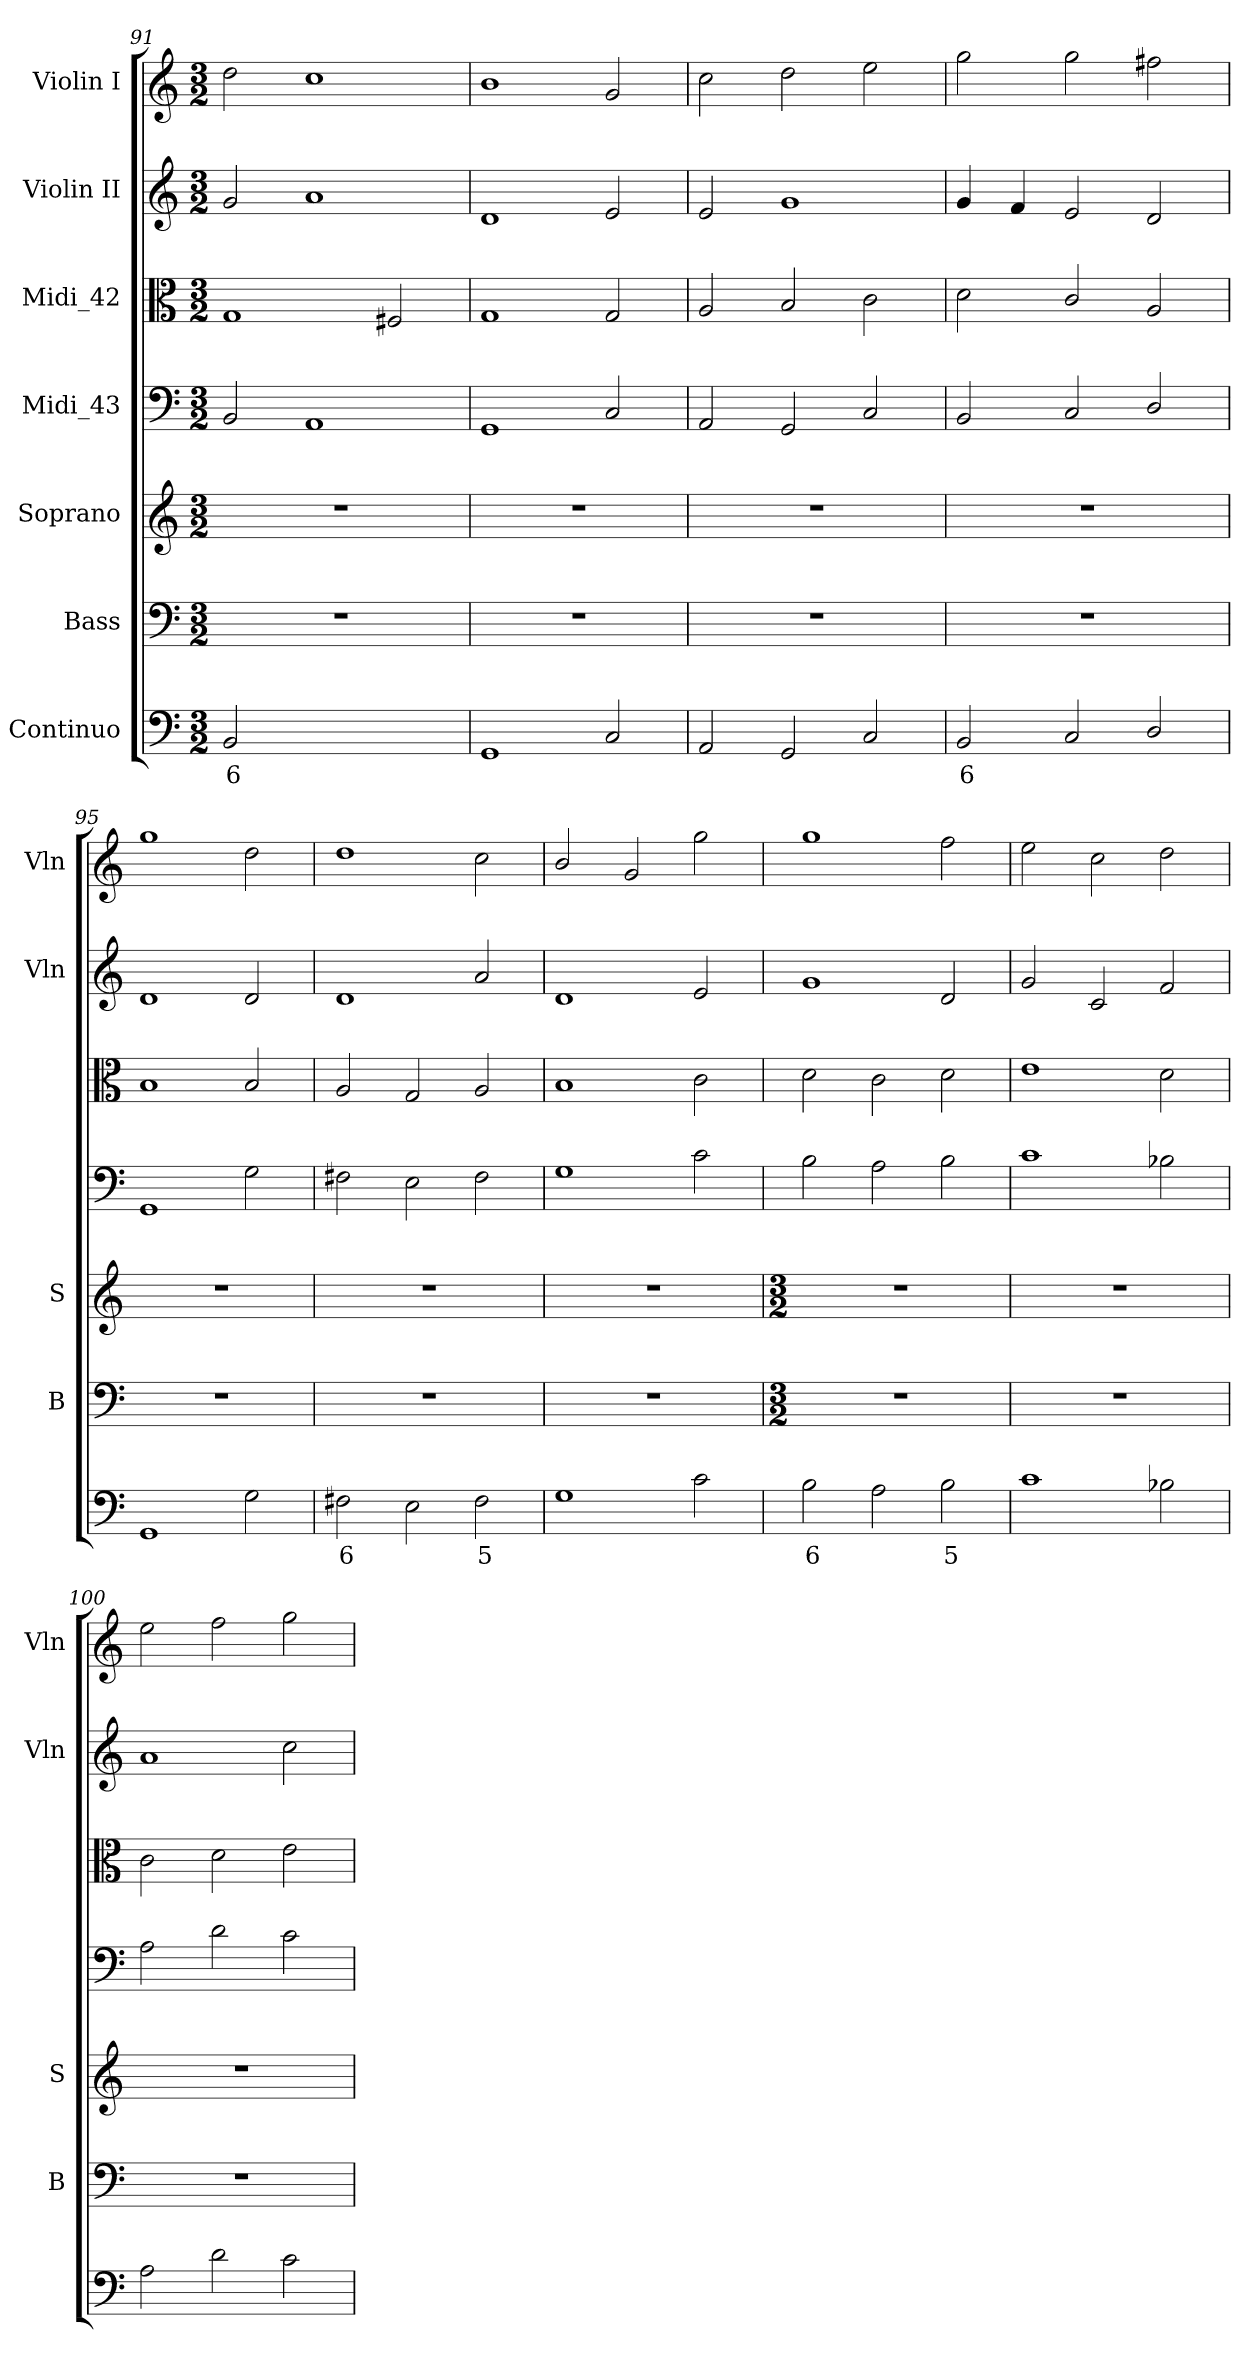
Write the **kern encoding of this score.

**kern	**text	**kern	**kern	**kern	**kern	**kern	**kern
*part7	*part7	*part6	*part5	*part4	*part3	*part2	*part1
*staff7	*staff7	*staff6	*staff5	*staff4	*staff3	*staff2	*staff1
*I"Continuo	*	*I"Bass	*I"Soprano	*I"Midi_43	*I"Midi_42	*I"Violin II	*I"Violin I
*	*	*I'B	*I'S	*	*	*I'Vln	*I'Vln
*clefF4	*	*clefF4	*clefG2	*clefF4	*clefC3	*clefG2	*clefG2
*k[]	*	*k[]	*k[]	*k[]	*k[]	*k[]	*k[]
*M3/2	*	*M3/2	*M3/2	*M3/2	*M3/2	*M3/2	*M3/2
=91	=91	=91	=91	=91	=91	=91	=91
!	!LO:LY:b	!	!	!	!	!	!
2BB/	6	1.r	1.r	2BB/	1G	2g/	2dd\
!	!LO:LY:b	!	!	!	!	!	!
[2AA/yy	7	.	.	1AA	.	1a	1cc
!	!LO:LY:b	!	!	!	!	!	!
2AA/yy]	6	.	.	.	2F#X/	.	.
=92	=92	=92	=92	=92	=92	=92	=92
1GG	.	1.r	1.r	1GG	1G	1d	1b
2C/	.	.	.	2C/	2G/	2e/	2g/
=93	=93	=93	=93	=93	=93	=93	=93
2AA/	.	1.r	1.r	2AA/	2A/	2e/	2cc\
2GG/	.	.	.	2GG/	2B/	1g	2dd\
2C/	.	.	.	2C/	2c\	.	2ee\
=94	=94	=94	=94	=94	=94	=94	=94
!	!LO:LY:b	!	!	!	!	!	!
2BB/	6	1.r	1.r	2BB/	2d\	4g/	2gg\
.	.	.	.	.	.	4f/	.
2C/	.	.	.	2C/	2c/	2e/	2gg\
2D/	.	.	.	2D/	2A/	2d/	2ff#X\
=95	=95	=95	=95	=95	=95	=95	=95
1GG	.	1.r	1.r	1GG	1B	1d	1gg
2G\	.	.	.	2G\	2B/	2d/	2dd\
=96	=96	=96	=96	=96	=96	=96	=96
!	!LO:LY:b	!	!	!	!	!	!
2F#X\	6	1.r	1.r	2F#X\	2A/	1d	1dd
2E\	.	.	.	2E\	2G/	.	.
!	!LO:LY:b	!	!	!	!	!	!
2F#\	5	.	.	2F#\	2A/	2a/	2cc\
=97	=97	=97	=97	=97	=97	=97	=97
1G	.	1.r	1.r	1G	1B	1d	2b/
.	.	.	.	.	.	.	2g/
2c\	.	.	.	2c\	2c\	2e/	2gg\
!!LO:PB:g=z
=98	=98	=98	=98	=98	=98	=98	=98
*	*	*M3/2	*M3/2	*	*	*	*
!	!LO:LY:b	!	!	!	!	!	!
2B\	6	1.r	1.r	2B\	2d\	1g	1gg
2A\	.	.	.	2A\	2c\	.	.
!	!LO:LY:b	!	!	!	!	!	!
2B\	5	.	.	2B\	2d\	2d/	2ff\
=99	=99	=99	=99	=99	=99	=99	=99
1c	.	1.r	1.r	1c	1e	2g/	2ee\
.	.	.	.	.	.	2c/	2cc\
2B-X\	.	.	.	2B-X\	2d\	2f/	2dd\
=100	=100	=100	=100	=100	=100	=100	=100
2A\	.	1.r	1.r	2A\	2c\	1a	2ee\
2d\	.	.	.	2d\	2d\	.	2ff\
2c\	.	.	.	2c\	2e\	2cc\	2gg\
=	=	=	=	=	=	=	=
*-	*-	*-	*-	*-	*-	*-	*-
